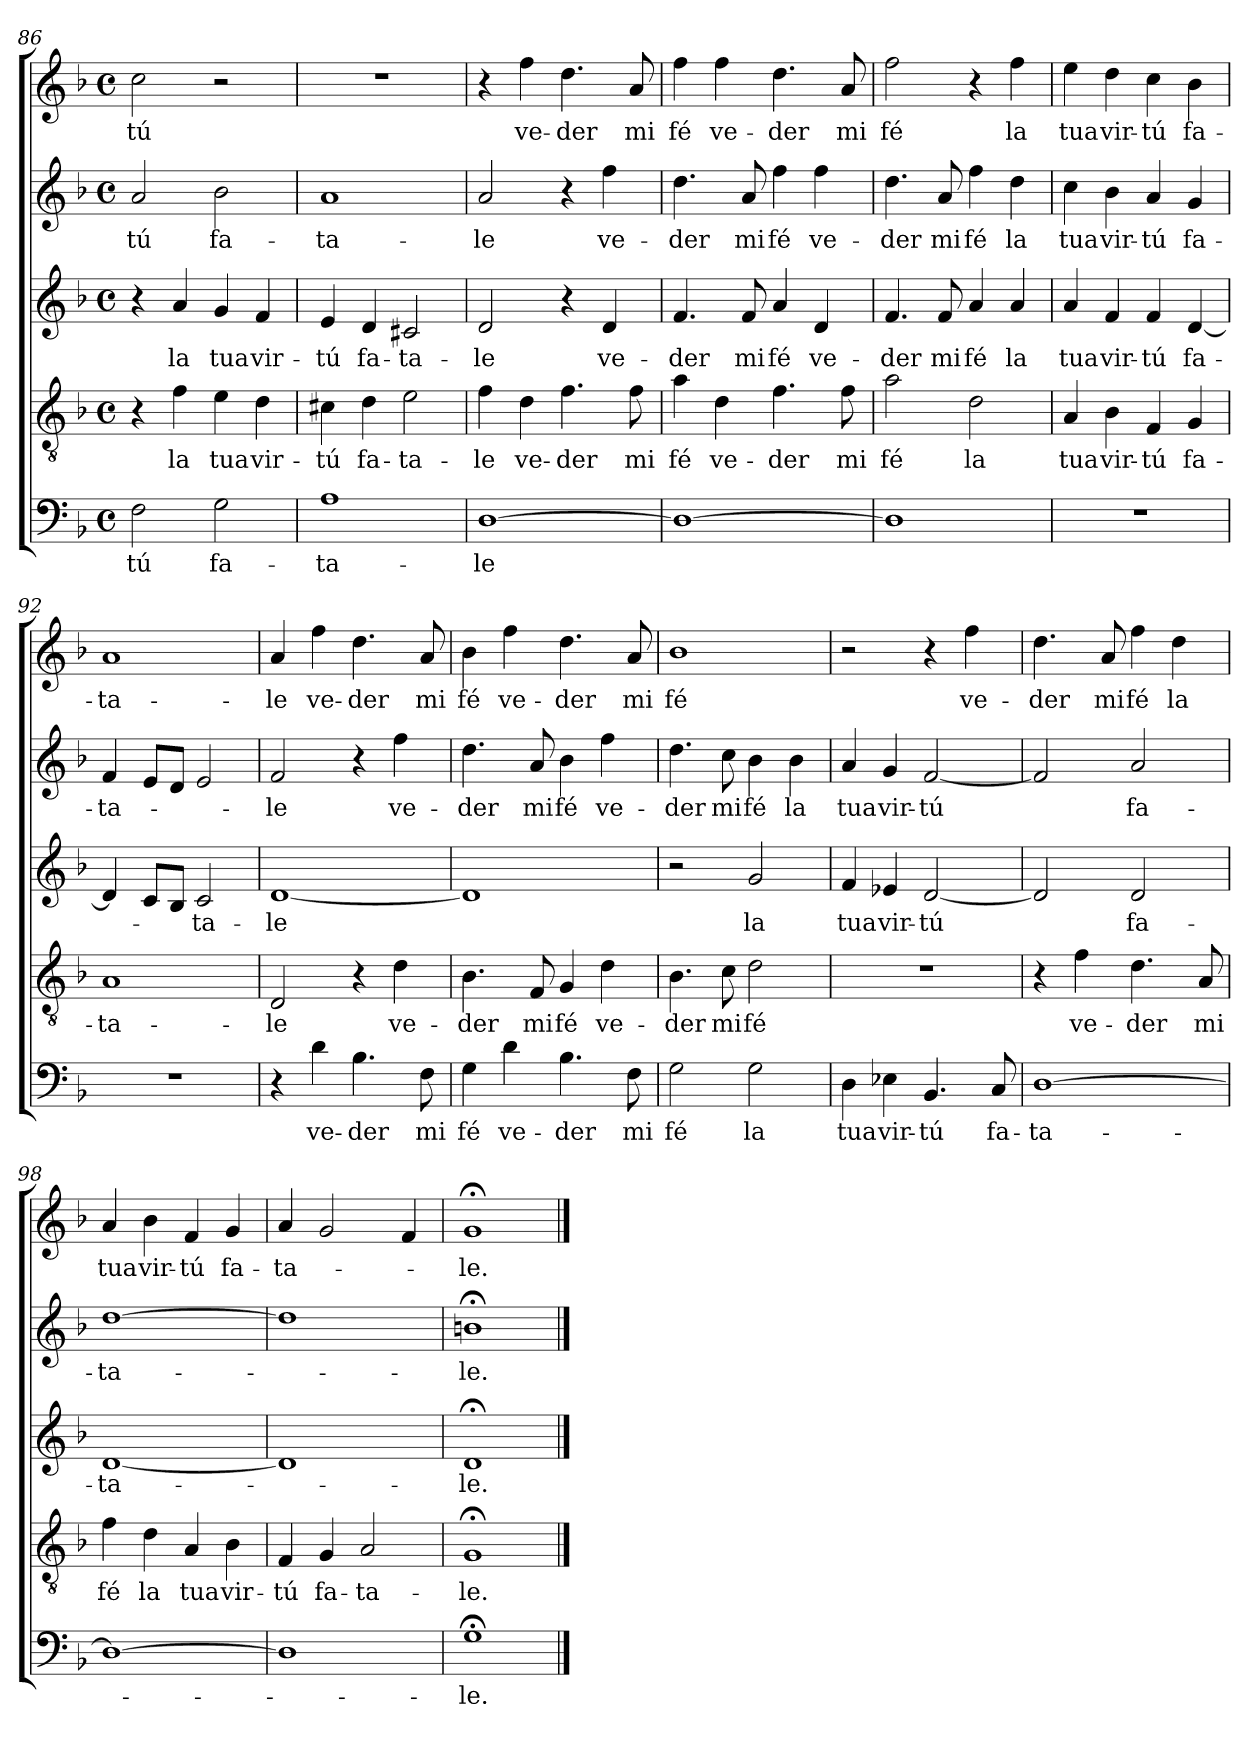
**kern	**text	**kern	**text	**kern	**text	**kern	**text	**kern	**text
*part5	*part5	*part4	*part4	*part3	*part3	*part2	*part2	*part1	*part1
*staff5	*staff5	*staff4	*staff4	*staff3	*staff3	*staff2	*staff2	*staff1	*staff1
*clefF4	*	*clefGv2	*	*clefG2	*	*clefG2	*	*clefG2	*
*k[b-]	*	*k[b-]	*	*k[b-]	*	*k[b-]	*	*k[b-]	*
*F:	*	*F:	*	*F:	*	*F:	*	*F:	*
*M4/4	*	*M4/4	*	*M4/4	*	*M4/4	*	*M4/4	*
*met(c)	*	*met(c)	*	*met(c)	*	*met(c)	*	*met(c)	*
=86	=86	=86	=86	=86	=86	=86	=86	=86	=86
2F\	-tú	4r	.	4r	.	2a/	-tú	2cc\	-tú
.	.	4f\	la	4a/	la	.	.	.	.
2G\	fa-	4e\	tua	4g/	tua	2b-\	fa-	2r	.
.	.	4d\	vir-	4f/	vir-	.	.	.	.
=87	=87	=87	=87	=87	=87	=87	=87	=87	=87
1A	-ta-	4c#X\	-tú	4e/	-tú	1a	-ta-	1r	.
.	.	4d\	fa-	4d/	fa-	.	.	.	.
.	.	2e\	-ta-	2c#X/	-ta-	.	.	.	.
!!LO:LB:g=z
=88	=88	=88	=88	=88	=88	=88	=88	=88	=88
[1D	-le	4f\	-le	2d/	-le	2a/	-le	4r	.
.	.	4d\	ve-	.	.	.	.	4ff\	ve-
.	.	4.f\	-der	4r	.	4r	.	4.dd\	-der
.	.	.	.	4d/	ve-	4ff\	ve-	.	.
.	.	8f\	mi	.	.	.	.	8a/	mi
=89	=89	=89	=89	=89	=89	=89	=89	=89	=89
1D_	.	4a\	fé	4.f/	-der	4.dd\	-der	4ff\	fé
.	.	4d\	ve-	.	.	.	.	4ff\	ve-
.	.	.	.	8f/	mi	8a/	mi	.	.
.	.	4.f\	-der	4a/	fé	4ff\	fé	4.dd\	-der
.	.	.	.	4d/	ve-	4ff\	ve-	.	.
.	.	8f\	mi	.	.	.	.	8a/	mi
=90	=90	=90	=90	=90	=90	=90	=90	=90	=90
1D]	.	2a\	fé	4.f/	-der	4.dd\	-der	2ff\	fé
.	.	.	.	8f/	mi	8a/	mi	.	.
.	.	2d\	la	4a/	fé	4ff\	fé	4r	.
.	.	.	.	4a/	la	4dd\	la	4ff\	la
=91	=91	=91	=91	=91	=91	=91	=91	=91	=91
1r	.	4A/	tua	4a/	tua	4cc\	tua	4ee\	tua
.	.	4B-\	vir-	4f/	vir-	4b-\	vir-	4dd\	vir-
.	.	4F/	-tú	4f/	-tú	4a/	-tú	4cc\	-tú
.	.	4G/	fa-	[4d/	fa-	4g/	fa-	4b-\	fa-
=92	=92	=92	=92	=92	=92	=92	=92	=92	=92
1r	.	1A	-ta-	4d/]	.	4f/	-ta-	1a	-ta-
.	.	.	.	8c/L	.	8e/L	.	.	.
.	.	.	.	8B-/J	.	8d/J	.	.	.
.	.	.	.	2c/	-ta-	2e/	.	.	.
!!LO:PB:g=z
=93	=93	=93	=93	=93	=93	=93	=93	=93	=93
4r	.	2D/	-le	[1d	-le	2f/	-le	4a/	-le
4d\	ve-	.	.	.	.	.	.	4ff\	ve-
4.B-\	-der	4r	.	.	.	4r	.	4.dd\	-der
.	.	4d\	ve-	.	.	4ff\	ve-	.	.
8F\	mi	.	.	.	.	.	.	8a/	mi
=94	=94	=94	=94	=94	=94	=94	=94	=94	=94
4G\	fé	4.B-\	-der	1d]	.	4.dd\	-der	4b-\	fé
4d\	ve-	.	.	.	.	.	.	4ff\	ve-
.	.	8F/	mi	.	.	8a/	mi	.	.
4.B-\	-der	4G/	fé	.	.	4b-\	fé	4.dd\	-der
.	.	4d\	ve-	.	.	4ff\	ve-	.	.
8F\	mi	.	.	.	.	.	.	8a/	mi
=95	=95	=95	=95	=95	=95	=95	=95	=95	=95
2G\	fé	4.B-\	-der	2r	.	4.dd\	-der	1b-	fé
.	.	8c\	mi	.	.	8cc\	mi	.	.
2G\	la	2d\	fé	2g/	la	4b-\	fé	.	.
.	.	.	.	.	.	4b-\	la	.	.
=96	=96	=96	=96	=96	=96	=96	=96	=96	=96
4D\	tua	1r	.	4f/	tua	4a/	tua	2r	.
4E-X\	vir-	.	.	4e-X/	vir-	4g/	vir-	.	.
4.BB-/	-tú	.	.	[2d/	-tú	[2f/	-tú	4r	.
.	.	.	.	.	.	.	.	4ff\	ve-
8C/	fa-	.	.	.	.	.	.	.	.
!!LO:LB:g=z
=97	=97	=97	=97	=97	=97	=97	=97	=97	=97
[1D	-ta-	4r	.	2d/]	.	2f/]	.	4.dd\	-der
.	.	4f\	ve-	.	.	.	.	.	.
.	.	.	.	.	.	.	.	8a/	mi
.	.	4.d\	-der	2d/	fa-	2a/	fa-	4ff\	fé
.	.	.	.	.	.	.	.	4dd\	la
.	.	8A/	mi	.	.	.	.	.	.
=98	=98	=98	=98	=98	=98	=98	=98	=98	=98
1D_	.	4f\	fé	[1d	-ta-	[1dd	-ta-	4a/	tua
.	.	4d\	la	.	.	.	.	4b-\	vir-
.	.	4A/	tua	.	.	.	.	4f/	-tú
.	.	4B-\	vir-	.	.	.	.	4g/	fa-
=99	=99	=99	=99	=99	=99	=99	=99	=99	=99
1D]	.	4F/	-tú	1d]	.	1dd]	.	4a/	-ta-
.	.	4G/	fa-	.	.	.	.	2g/	.
.	.	2A/	-ta-	.	.	.	.	.	.
.	.	.	.	.	.	.	.	4f/	.
=100	=100	=100	=100	=100	=100	=100	=100	=100	=100
1G;<	-le.	1G;<	-le.	1d;<	-le.	1bn;<	-le.	1g;<	-le.
==	==	==	==	==	==	==	==	==	==
*-	*-	*-	*-	*-	*-	*-	*-	*-	*-
